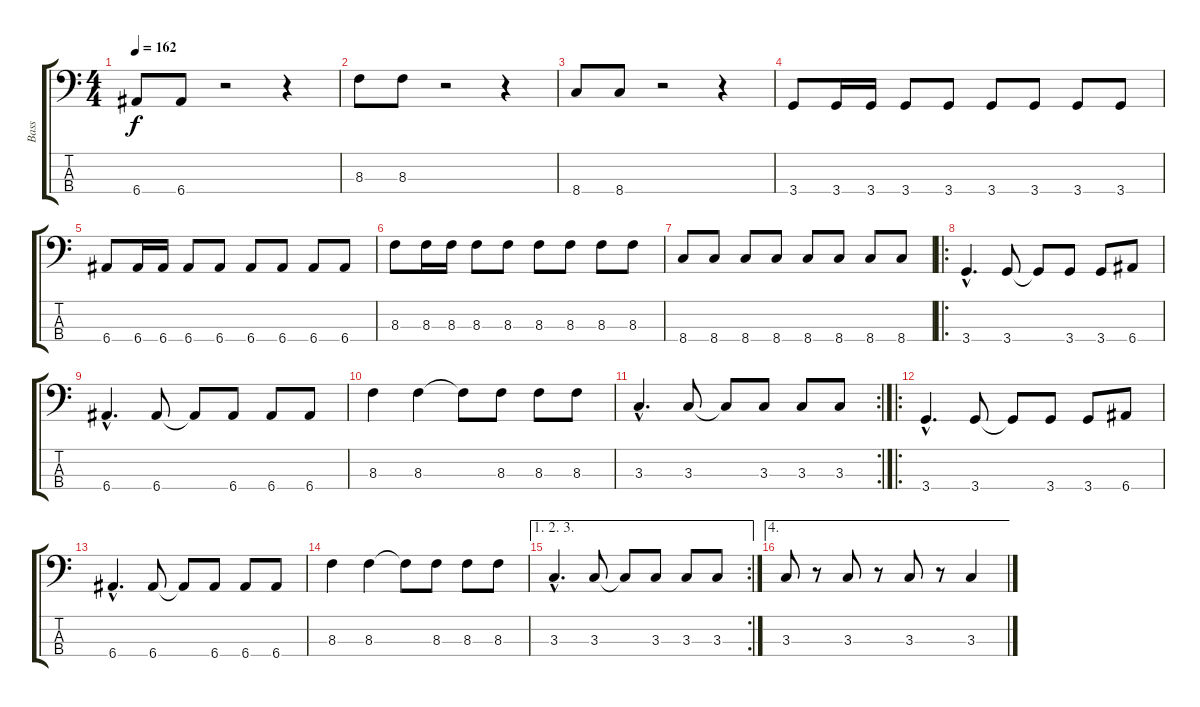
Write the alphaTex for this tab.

\track ("Bass" "Bass") {instrument electricbasspick}
\staff {score tabs}
\tuning (G2 D2 A1 E1) {hide}
\ts (4 4)
\tempo 162
\clef f4
\ks c
6.4.8{dy f} 6.4.8 r.2 r.4 |
8.3.8 8.3.8 r.2 r.4 |
8.4.8 8.4.8 r.2 r.4 |
3.4.8 3.4.16 3.4.16 3.4.8 3.4.8 3.4.8 3.4.8 3.4.8 3.4.8 |
6.4.8 6.4.16 6.4.16 6.4.8 6.4.8 6.4.8 6.4.8 6.4.8 6.4.8 |
8.3.8 8.3.16 8.3.16 8.3.8 8.3.8 8.3.8 8.3.8 8.3.8 8.3.8 |
8.4.8 8.4.8 8.4.8 8.4.8 8.4.8 8.4.8 8.4.8 8.4.8 |
\ro
3.4{hac}.4{d} 3.4.8 3.4{t}.8 3.4.8 3.4.8 6.4.8 |
6.4{hac}.4{d} 6.4.8 6.4{t}.8 6.4.8 6.4.8 6.4.8 |
8.3.4 8.3.4 8.3{t}.8 8.3.8 8.3.8 8.3.8 |
\rc 2
3.3{hac}.4{d} 3.3.8 3.3{t}.8 3.3.8 3.3.8 3.3.8 |
\ro
3.4{hac}.4{d} 3.4.8 3.4{t}.8 3.4.8 3.4.8 6.4.8 |
6.4{hac}.4{d} 6.4.8 6.4{t}.8 6.4.8 6.4.8 6.4.8 |
8.3.4 8.3.4 8.3{t}.8 8.3.8 8.3.8 8.3.8 |
\ae (1 2 3)
\rc 2
3.3{hac}.4{d} 3.3.8 3.3{t}.8 3.3.8 3.3.8 3.3.8 |
\ae 4
3.3.8 r.8 3.3.8 r.8 3.3.8 r.8 3.3.4
